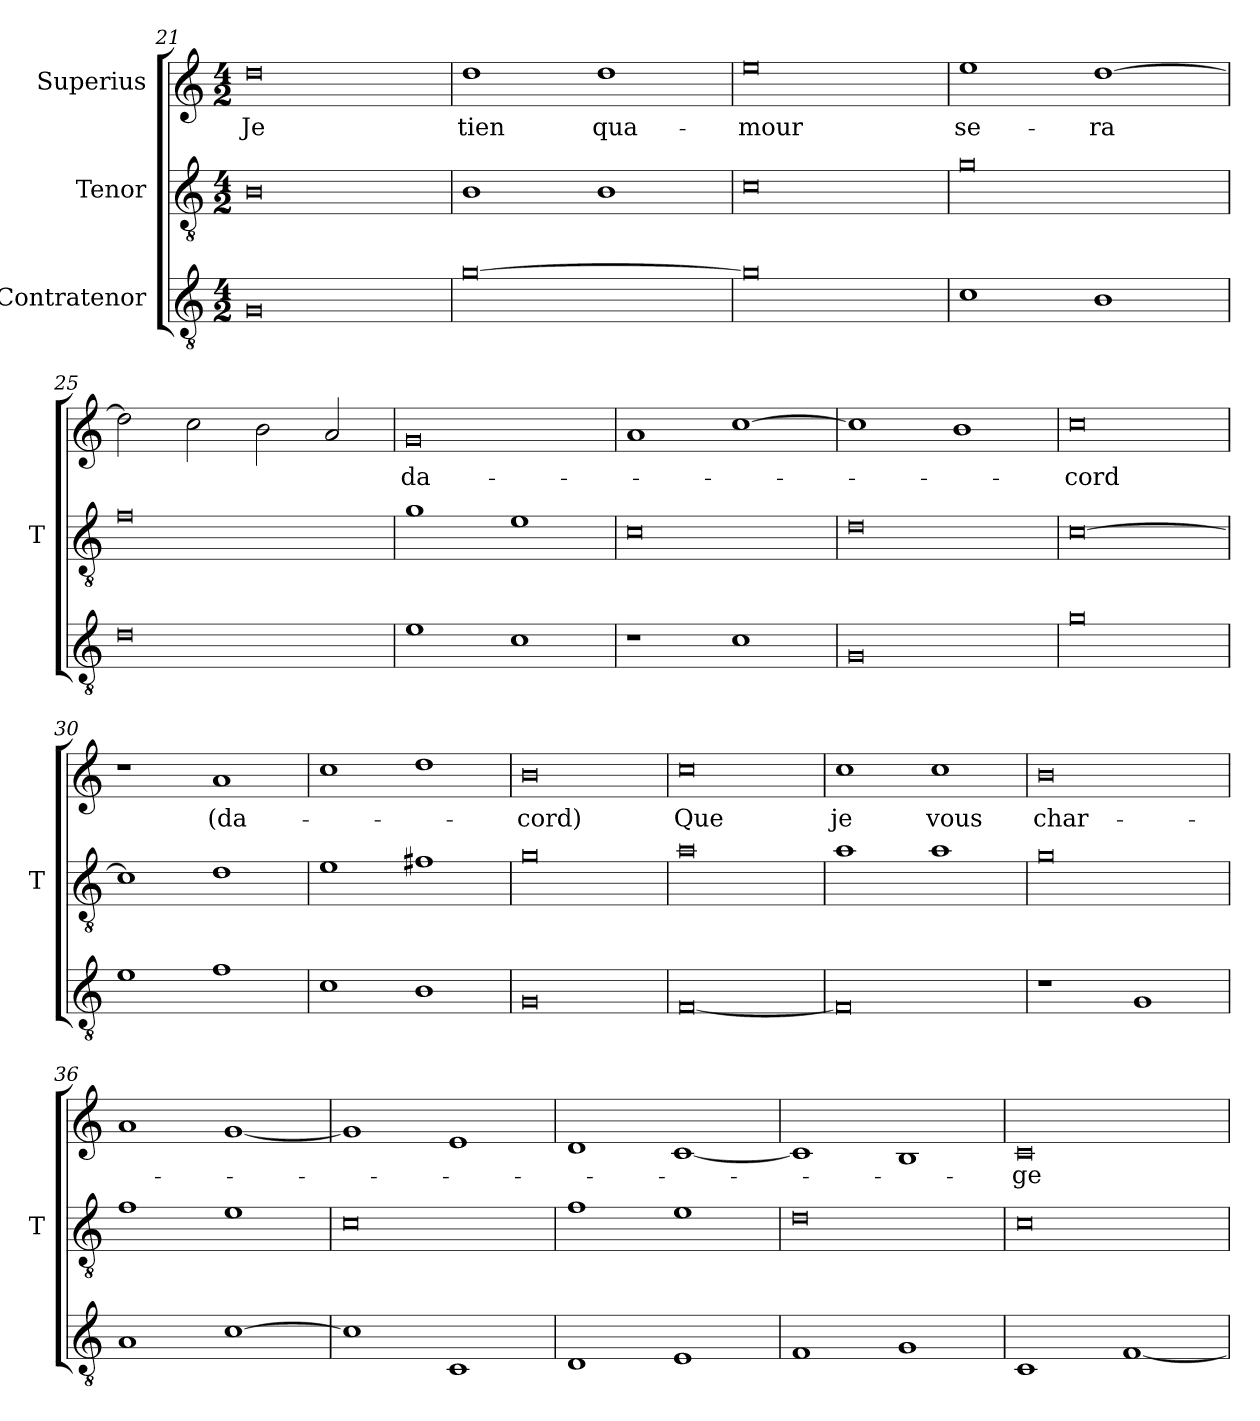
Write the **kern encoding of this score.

**kern	**kern	**kern	**text
*part3	*part2	*part1	*part1
*staff3	*staff2	*staff1	*staff1
*I"Contratenor	*I"Tenor	*I"Superius	*
*	*I'T	*	*
*clefGv2	*clefGv2	*clefG2	*
*M4/2	*M4/2	*M4/2	*
=21	=21	=21	=21
0G	0B	0dd	-Je
=22	=22	=22	=22
[0g	1B	1dd	-tien
.	1B	1dd	qua-
=23	=23	=23	=23
0g]	0c	0ee	-mour
=24	=24	=24	=24
1c	0g	1ee	se-
1B	.	[1dd	-ra
=25	=25	=25	=25
0d	0f	2dd]	.
.	.	2cc	.
.	.	2b	.
.	.	2a	.
=26	=26	=26	=26
1e	1g	0g	da-
1c	1e	.	.
=27	=27	=27	=27
1r	0c	1a	.
1c	.	[1cc	.
=28	=28	=28	=28
0G	0d	1cc]	.
.	.	1b	.
=29	=29	=29	=29
0g	[0c	0cc	-cord
=30	=30	=30	=30
1e	1c]	1r	.
1f	1d	1a	(da-
=31	=31	=31	=31
1c	1e	1cc	.
1B	1f#X	1dd	.
=32	=32	=32	=32
0G	0g	0b	-cord)
=33	=33	=33	=33
[0F	0a	0cc	-Que
=34	=34	=34	=34
0F]	1a	1cc	-je
.	1a	1cc	-vous
=35	=35	=35	=35
1r	0g	0b	char-
1G	.	.	.
=36	=36	=36	=36
1A	1f	1a	.
[1c	1e	[1g	.
=37	=37	=37	=37
1c]	0c	1g]	.
1C	.	1e	.
=38	=38	=38	=38
1D	1f	1d	.
1E	1e	[1c	.
=39	=39	=39	=39
1F	0d	1c]	.
1G	.	1B	.
=40	=40	=40	=40
1C	0c	0c	-ge
[1F	.	.	.
=	=	=	=
*-	*-	*-	*-
